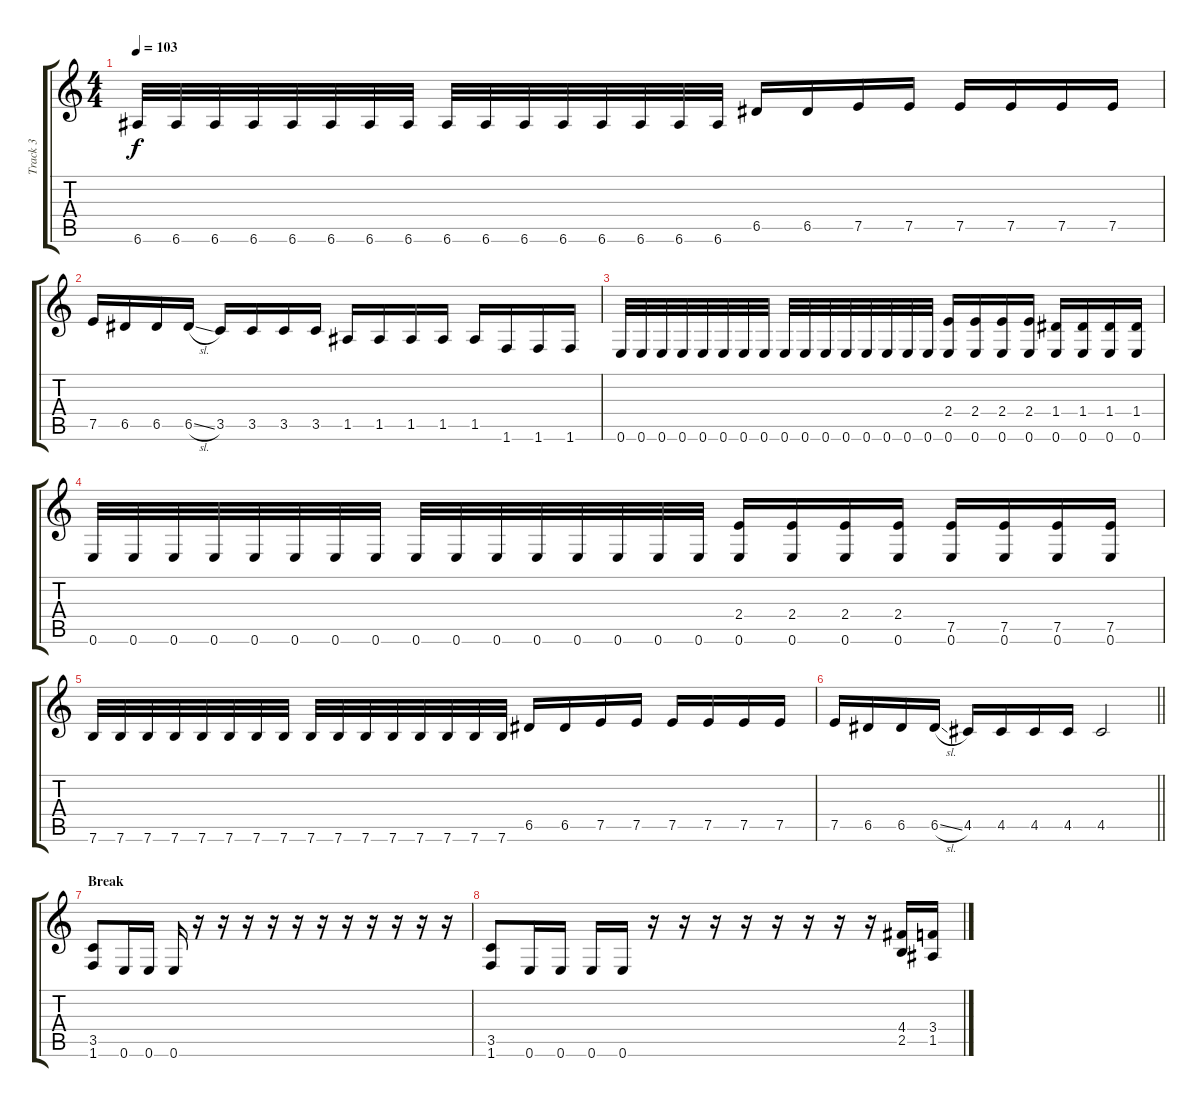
\track ("Track 3" "Track 3") {instrument distortionguitar}
\staff {score tabs}
\tuning (E4 B3 G3 D3 A2 E2) {hide}
\ts (4 4)
\tempo 103
\clef g2
\ks c
6.6.32{dy f} 6.6.32 6.6.32 6.6.32 6.6.32 6.6.32 6.6.32 6.6.32 6.6.32 6.6.32 6.6.32 6.6.32 6.6.32 6.6.32 6.6.32 6.6.32 6.5.16 6.5.16 7.5.16 7.5.16 7.5.16 7.5.16 7.5.16 7.5.16 |
7.5.16 6.5.16 6.5.16 6.5{sl}.16 3.5.16 3.5.16 3.5.16 3.5.16 1.5.16 1.5.16 1.5.16 1.5.16 1.5.16 1.6.16 1.6.16 1.6.16 |
0.6.32 0.6.32 0.6.32 0.6.32 0.6.32 0.6.32 0.6.32 0.6.32 0.6.32 0.6.32 0.6.32 0.6.32 0.6.32 0.6.32 0.6.32 0.6.32 (2.4 0.6).16 (2.4 0.6).16 (2.4 0.6).16 (2.4 0.6).16 (1.4 0.6).16 (1.4 0.6).16 (1.4 0.6).16 (1.4 0.6).16 |
0.6.32 0.6.32 0.6.32 0.6.32 0.6.32 0.6.32 0.6.32 0.6.32 0.6.32 0.6.32 0.6.32 0.6.32 0.6.32 0.6.32 0.6.32 0.6.32 (2.4 0.6).16 (2.4 0.6).16 (2.4 0.6).16 (2.4 0.6).16 (7.5 0.6).16 (7.5 0.6).16 (7.5 0.6).16 (7.5 0.6).16 |
7.6.32 7.6.32 7.6.32 7.6.32 7.6.32 7.6.32 7.6.32 7.6.32 7.6.32 7.6.32 7.6.32 7.6.32 7.6.32 7.6.32 7.6.32 7.6.32 6.5.16 6.5.16 7.5.16 7.5.16 7.5.16 7.5.16 7.5.16 7.5.16 |
\barLineRight lightlight
7.5.16 6.5.16 6.5.16 6.5{sl}.16 4.5.16 4.5.16 4.5.16 4.5.16 4.5.2 |
\section ("" "Break")
(3.5 1.6).8 0.6.16 0.6.16 0.6.16 r.16 r.16 r.16 r.16 r.16 r.16 r.16 r.16 r.16 r.16 r.16 |
(3.5 1.6).8 0.6.16 0.6.16 0.6.16 0.6.16 r.16 r.16 r.16 r.16 r.16 r.16 r.16 r.16 (4.4 2.5).16 (3.4 1.5).16
